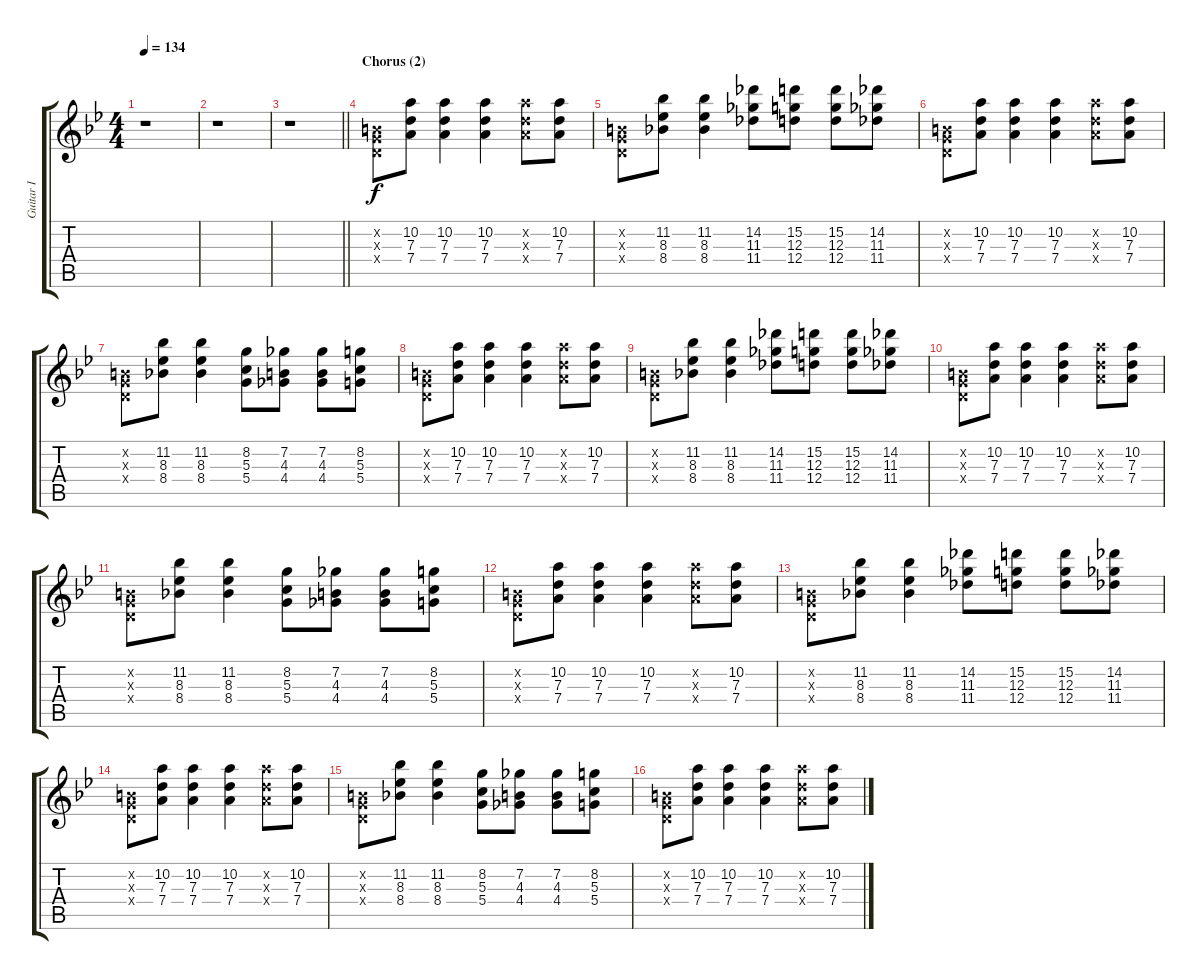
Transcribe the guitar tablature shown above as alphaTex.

\track ("Guitar I" "Guitar I") {instrument distortionguitar}
\staff {score tabs}
\tuning (E4 B3 G3 D3 A2 E2) {hide}
\ts (4 4)
\tempo 134
\clef g2
\ks gminor
r.1{dy f} |
r.1 |
\barLineRight lightlight
r.1 |
\section ("" "Chorus (2)")
(0.2{x} 0.3{x} 0.4{x}).8 (10.2 7.3 7.4).8 (10.2 7.3 7.4).4 (10.2 7.3 7.4).4 (10.2{x} 7.3{x} 7.4{x}).8 (10.2 7.3 7.4).8 |
(0.2{x} 0.3{x} 0.4{x}).8 (11.2 8.3 8.4).8 (11.2 8.3 8.4).4 (14.2 11.3 11.4).8 (15.2 12.3 12.4).8 (15.2 12.3 12.4).8 (14.2 11.3 11.4).8 |
(0.2{x} 0.3{x} 0.4{x}).8 (10.2 7.3 7.4).8 (10.2 7.3 7.4).4 (10.2 7.3 7.4).4 (10.2{x} 7.3{x} 7.4{x}).8 (10.2 7.3 7.4).8 |
(0.2{x} 0.3{x} 0.4{x}).8 (11.2 8.3 8.4).8 (11.2 8.3 8.4).4 (8.2 5.3 5.4).8 (7.2 4.3 4.4).8 (7.2 4.3 4.4).8 (8.2 5.3 5.4).8 |
(0.2{x} 0.3{x} 0.4{x}).8 (10.2 7.3 7.4).8 (10.2 7.3 7.4).4 (10.2 7.3 7.4).4 (10.2{x} 7.3{x} 7.4{x}).8 (10.2 7.3 7.4).8 |
(0.2{x} 0.3{x} 0.4{x}).8 (11.2 8.3 8.4).8 (11.2 8.3 8.4).4 (14.2 11.3 11.4).8 (15.2 12.3 12.4).8 (15.2 12.3 12.4).8 (14.2 11.3 11.4).8 |
(0.2{x} 0.3{x} 0.4{x}).8 (10.2 7.3 7.4).8 (10.2 7.3 7.4).4 (10.2 7.3 7.4).4 (10.2{x} 7.3{x} 7.4{x}).8 (10.2 7.3 7.4).8 |
(0.2{x} 0.3{x} 0.4{x}).8 (11.2 8.3 8.4).8 (11.2 8.3 8.4).4 (8.2 5.3 5.4).8 (7.2 4.3 4.4).8 (7.2 4.3 4.4).8 (8.2 5.3 5.4).8 |
(0.2{x} 0.3{x} 0.4{x}).8 (10.2 7.3 7.4).8 (10.2 7.3 7.4).4 (10.2 7.3 7.4).4 (10.2{x} 7.3{x} 7.4{x}).8 (10.2 7.3 7.4).8 |
(0.2{x} 0.3{x} 0.4{x}).8 (11.2 8.3 8.4).8 (11.2 8.3 8.4).4 (14.2 11.3 11.4).8 (15.2 12.3 12.4).8 (15.2 12.3 12.4).8 (14.2 11.3 11.4).8 |
(0.2{x} 0.3{x} 0.4{x}).8 (10.2 7.3 7.4).8 (10.2 7.3 7.4).4 (10.2 7.3 7.4).4 (10.2{x} 7.3{x} 7.4{x}).8 (10.2 7.3 7.4).8 |
(0.2{x} 0.3{x} 0.4{x}).8 (11.2 8.3 8.4).8 (11.2 8.3 8.4).4 (8.2 5.3 5.4).8 (7.2 4.3 4.4).8 (7.2 4.3 4.4).8 (8.2 5.3 5.4).8 |
(0.2{x} 0.3{x} 0.4{x}).8 (10.2 7.3 7.4).8 (10.2 7.3 7.4).4 (10.2 7.3 7.4).4 (10.2{x} 7.3{x} 7.4{x}).8 (10.2 7.3 7.4).8
